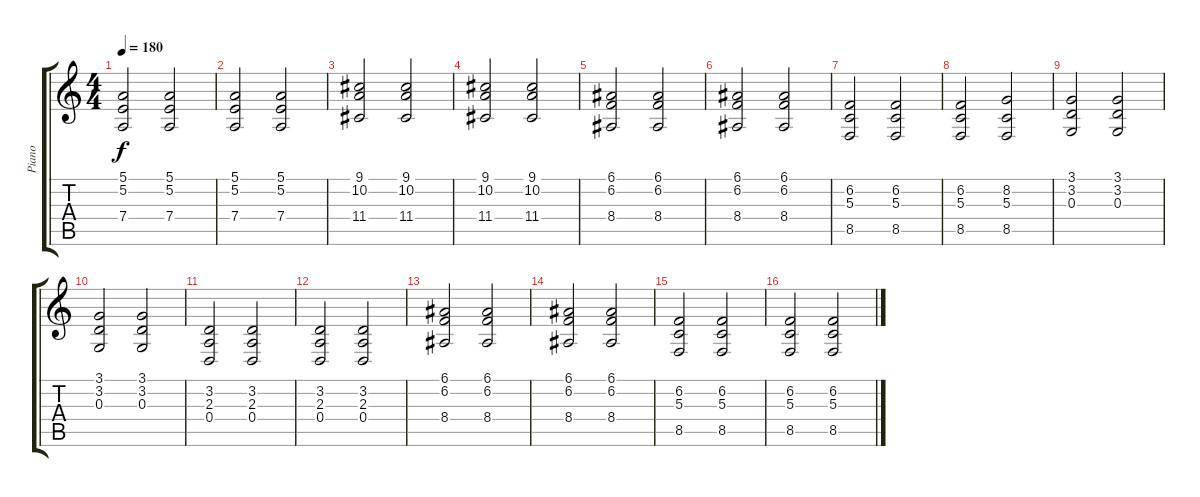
\track ("Piano" "Piano") {instrument brightacousticpiano}
\staff {score tabs}
\tuning (E4 B3 G3 D3 A2 D2) {hide}
\ts (4 4)
\tempo 180
\clef g2
\ks c
(5.1 5.2 7.4).2{dy f} (5.1 5.2 7.4).2 |
(5.1 5.2 7.4).2 (5.1 5.2 7.4).2 |
(9.1 10.2 11.4).2 (9.1 10.2 11.4).2 |
(9.1 10.2 11.4).2 (9.1 10.2 11.4).2 |
(6.1 6.2 8.4).2 (6.1 6.2 8.4).2 |
(6.1 6.2 8.4).2 (6.1 6.2 8.4).2 |
(6.2 5.3 8.5).2 (6.2 5.3 8.5).2 |
(6.2 5.3 8.5).2 (8.2 5.3 8.5).2 |
(3.1 3.2 0.3).2 (3.1 3.2 0.3).2 |
(3.1 3.2 0.3).2 (3.1 3.2 0.3).2 |
(3.2 2.3 0.4).2 (3.2 2.3 0.4).2 |
(3.2 2.3 0.4).2 (3.2 2.3 0.4).2 |
(6.1 6.2 8.4).2 (6.1 6.2 8.4).2 |
(6.1 6.2 8.4).2 (6.1 6.2 8.4).2 |
(6.2 5.3 8.5).2 (6.2 5.3 8.5).2 |
(6.2 5.3 8.5).2 (6.2 5.3 8.5).2
